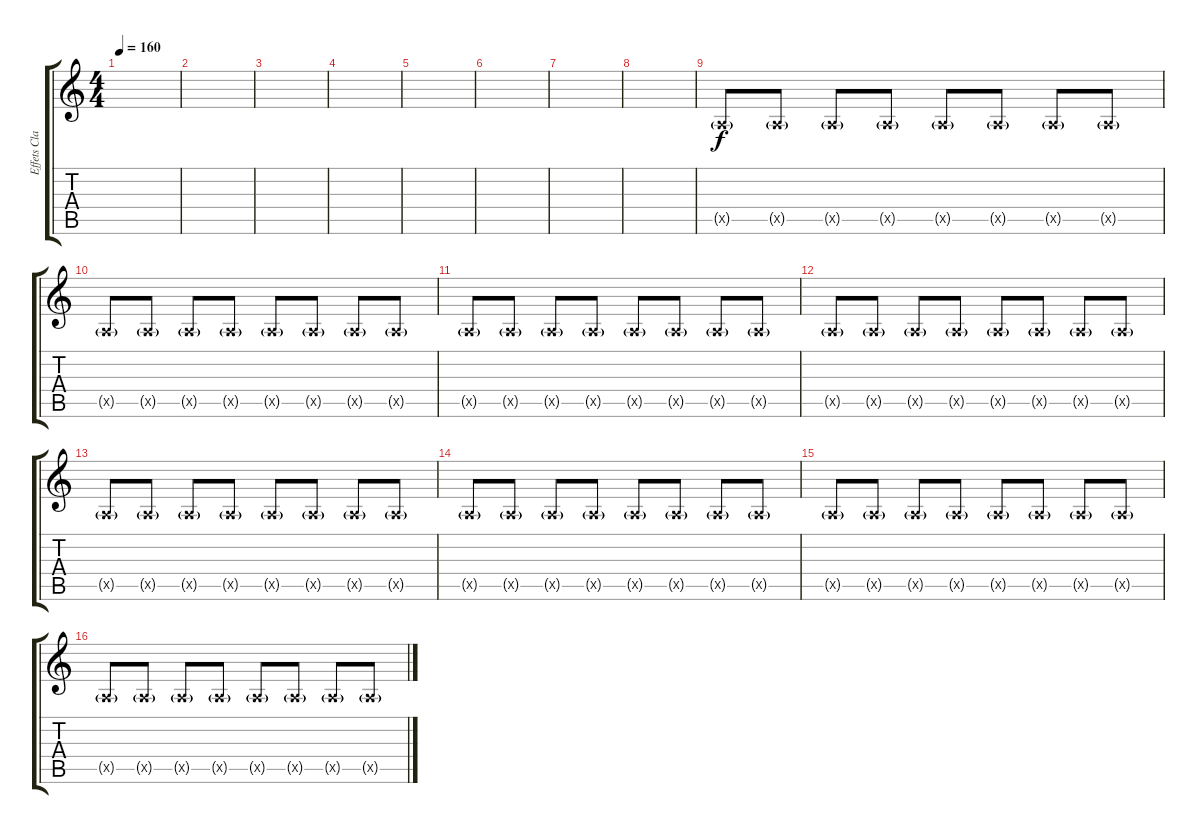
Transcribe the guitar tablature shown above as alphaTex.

\track ("Effets Clavier" "Effets Cla") {instrument synthbass1}
\staff {score tabs}
\tuning (E4 B3 G3 D3 A2 E2) {hide}
\ts (4 4)
\tempo 160
\clef g2
\ks c
|
|
|
|
|
|
|
|
0.5{g x}.8 0.5{g x}.8 0.5{g x}.8 0.5{g x}.8 0.5{g x}.8 0.5{g x}.8 0.5{g x}.8 0.5{g x}.8 |
0.5{g x}.8 0.5{g x}.8 0.5{g x}.8 0.5{g x}.8 0.5{g x}.8 0.5{g x}.8 0.5{g x}.8 0.5{g x}.8 |
0.5{g x}.8 0.5{g x}.8 0.5{g x}.8 0.5{g x}.8 0.5{g x}.8 0.5{g x}.8 0.5{g x}.8 0.5{g x}.8 |
0.5{g x}.8 0.5{g x}.8 0.5{g x}.8 0.5{g x}.8 0.5{g x}.8 0.5{g x}.8 0.5{g x}.8 0.5{g x}.8 |
0.5{g x}.8 0.5{g x}.8 0.5{g x}.8 0.5{g x}.8 0.5{g x}.8 0.5{g x}.8 0.5{g x}.8 0.5{g x}.8 |
0.5{g x}.8 0.5{g x}.8 0.5{g x}.8 0.5{g x}.8 0.5{g x}.8 0.5{g x}.8 0.5{g x}.8 0.5{g x}.8 |
0.5{g x}.8 0.5{g x}.8 0.5{g x}.8 0.5{g x}.8 0.5{g x}.8 0.5{g x}.8 0.5{g x}.8 0.5{g x}.8 |
0.5{g x}.8 0.5{g x}.8 0.5{g x}.8 0.5{g x}.8 0.5{g x}.8 0.5{g x}.8 0.5{g x}.8 0.5{g x}.8
